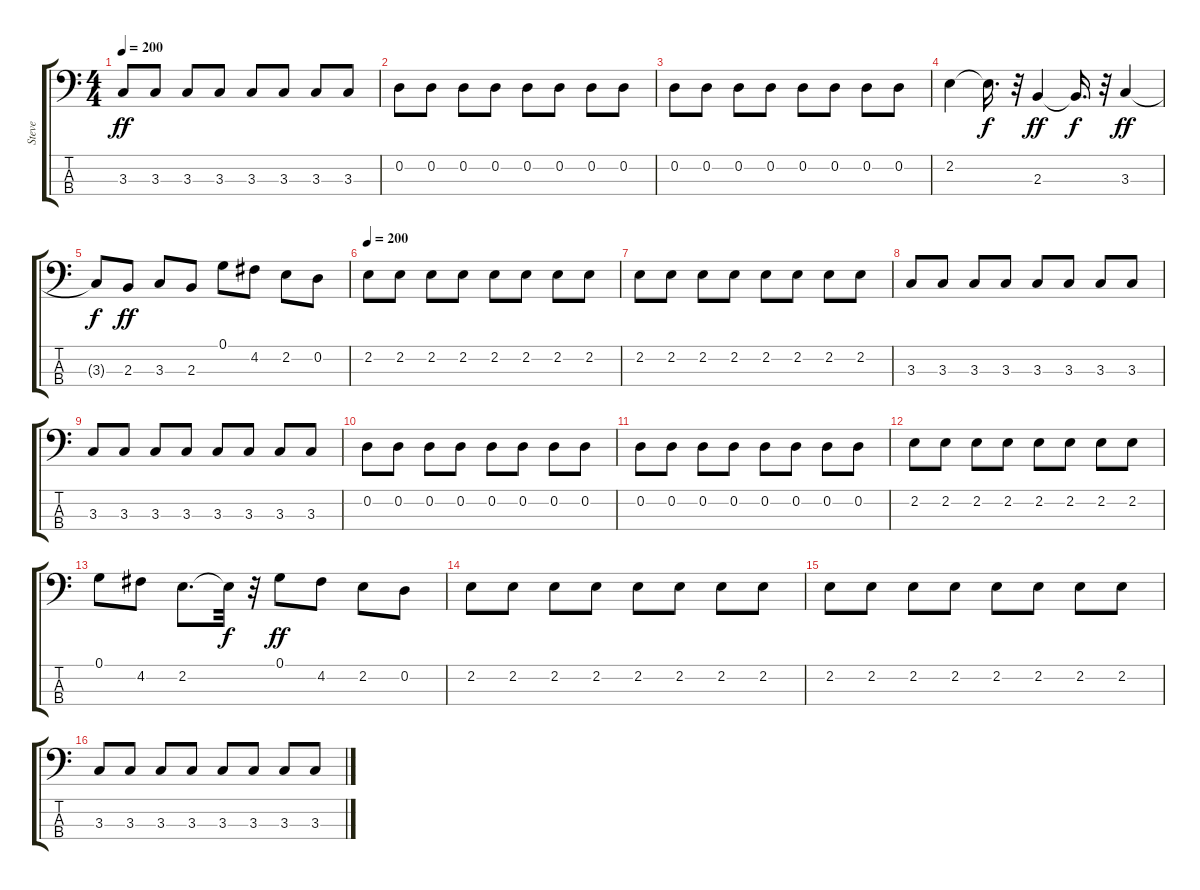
\track ("Steve" "Steve") {instrument electricbassfinger}
\staff {score tabs}
\tuning (G2 D2 A1 E1) {hide}
\ts (4 4)
\tempo 200
\clef f4
\ks c
3.3.8{dy ff} 3.3.8 3.3.8 3.3.8 3.3.8 3.3.8 3.3.8 3.3.8 |
0.2.8 0.2.8 0.2.8 0.2.8 0.2.8 0.2.8 0.2.8 0.2.8 |
0.2.8 0.2.8 0.2.8 0.2.8 0.2.8 0.2.8 0.2.8 0.2.8 |
2.2.4 2.2{t}.16{d dy f} r.32 2.3.4{dy ff} 2.3{t}.16{d dy f} r.32 3.3.4{dy ff} |
3.3{t}.8{dy f} 2.3.8{dy ff} 3.3.8 2.3.8 0.1.8 4.2.8 2.2.8 0.2.8 |
\tempo 200
2.2.8 2.2.8 2.2.8 2.2.8 2.2.8 2.2.8 2.2.8 2.2.8 |
2.2.8 2.2.8 2.2.8 2.2.8 2.2.8 2.2.8 2.2.8 2.2.8 |
3.3.8 3.3.8 3.3.8 3.3.8 3.3.8 3.3.8 3.3.8 3.3.8 |
3.3.8 3.3.8 3.3.8 3.3.8 3.3.8 3.3.8 3.3.8 3.3.8 |
0.2.8 0.2.8 0.2.8 0.2.8 0.2.8 0.2.8 0.2.8 0.2.8 |
0.2.8 0.2.8 0.2.8 0.2.8 0.2.8 0.2.8 0.2.8 0.2.8 |
2.2.8 2.2.8 2.2.8 2.2.8 2.2.8 2.2.8 2.2.8 2.2.8 |
0.1.8 4.2.8 2.2.8{d} 2.2{t}.32{dy f} r.32 0.1.8{dy ff} 4.2.8 2.2.8 0.2.8 |
2.2.8 2.2.8 2.2.8 2.2.8 2.2.8 2.2.8 2.2.8 2.2.8 |
2.2.8 2.2.8 2.2.8 2.2.8 2.2.8 2.2.8 2.2.8 2.2.8 |
3.3.8 3.3.8 3.3.8 3.3.8 3.3.8 3.3.8 3.3.8 3.3.8
